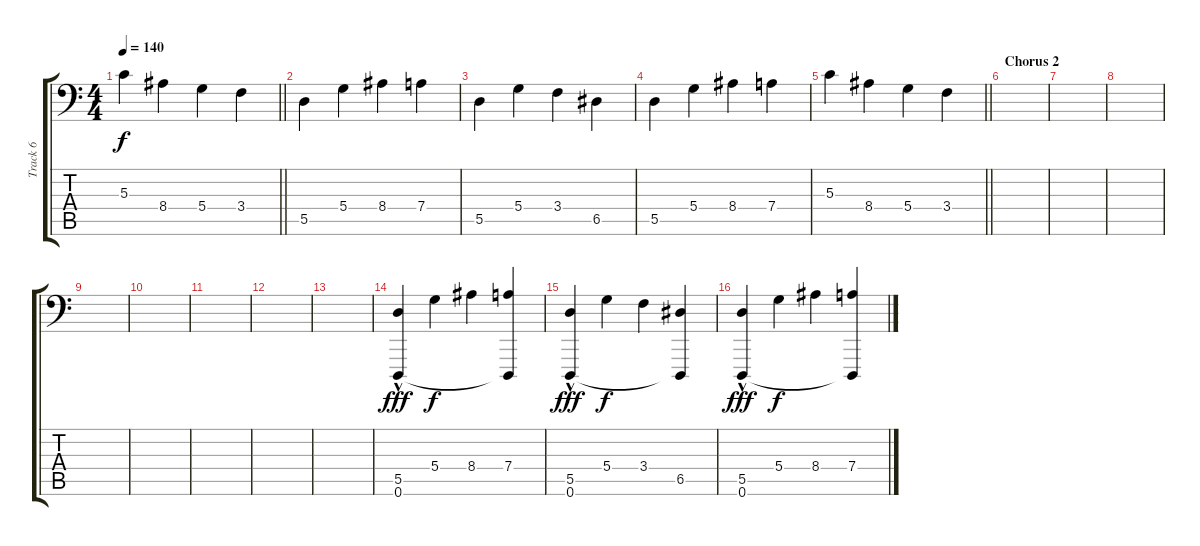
\track ("Track 6" "Track 6") {instrument acousticgrandpiano}
\staff {score tabs}
\tuning (E4 B3 G3 D3 A2 D1) {hide}
\ts (4 4)
\tempo 140
\clef f4
\barLineRight lightlight
\ks c
5.3.4{dy f} 8.4.4 5.4.4 3.4.4 |
5.5.4 5.4.4 8.4.4 7.4.4 |
5.5.4 5.4.4 3.4.4 6.5.4 |
5.5.4 5.4.4 8.4.4 7.4.4 |
\barLineRight lightlight
5.3.4 8.4.4 5.4.4 3.4.4 |
\section ("" "Chorus 2")
|
|
|
|
|
|
|
|
(5.5 0.6{hac}).4{dy fff} 5.4.4{dy f} 8.4.4 (7.4 0.6{t}).4 |
(5.5 0.6{hac}).4{dy fff} 5.4.4{dy f} 3.4.4 (6.5 0.6{t}).4 |
(5.5 0.6{hac}).4{dy fff} 5.4.4{dy f} 8.4.4 (7.4 0.6{t}).4
